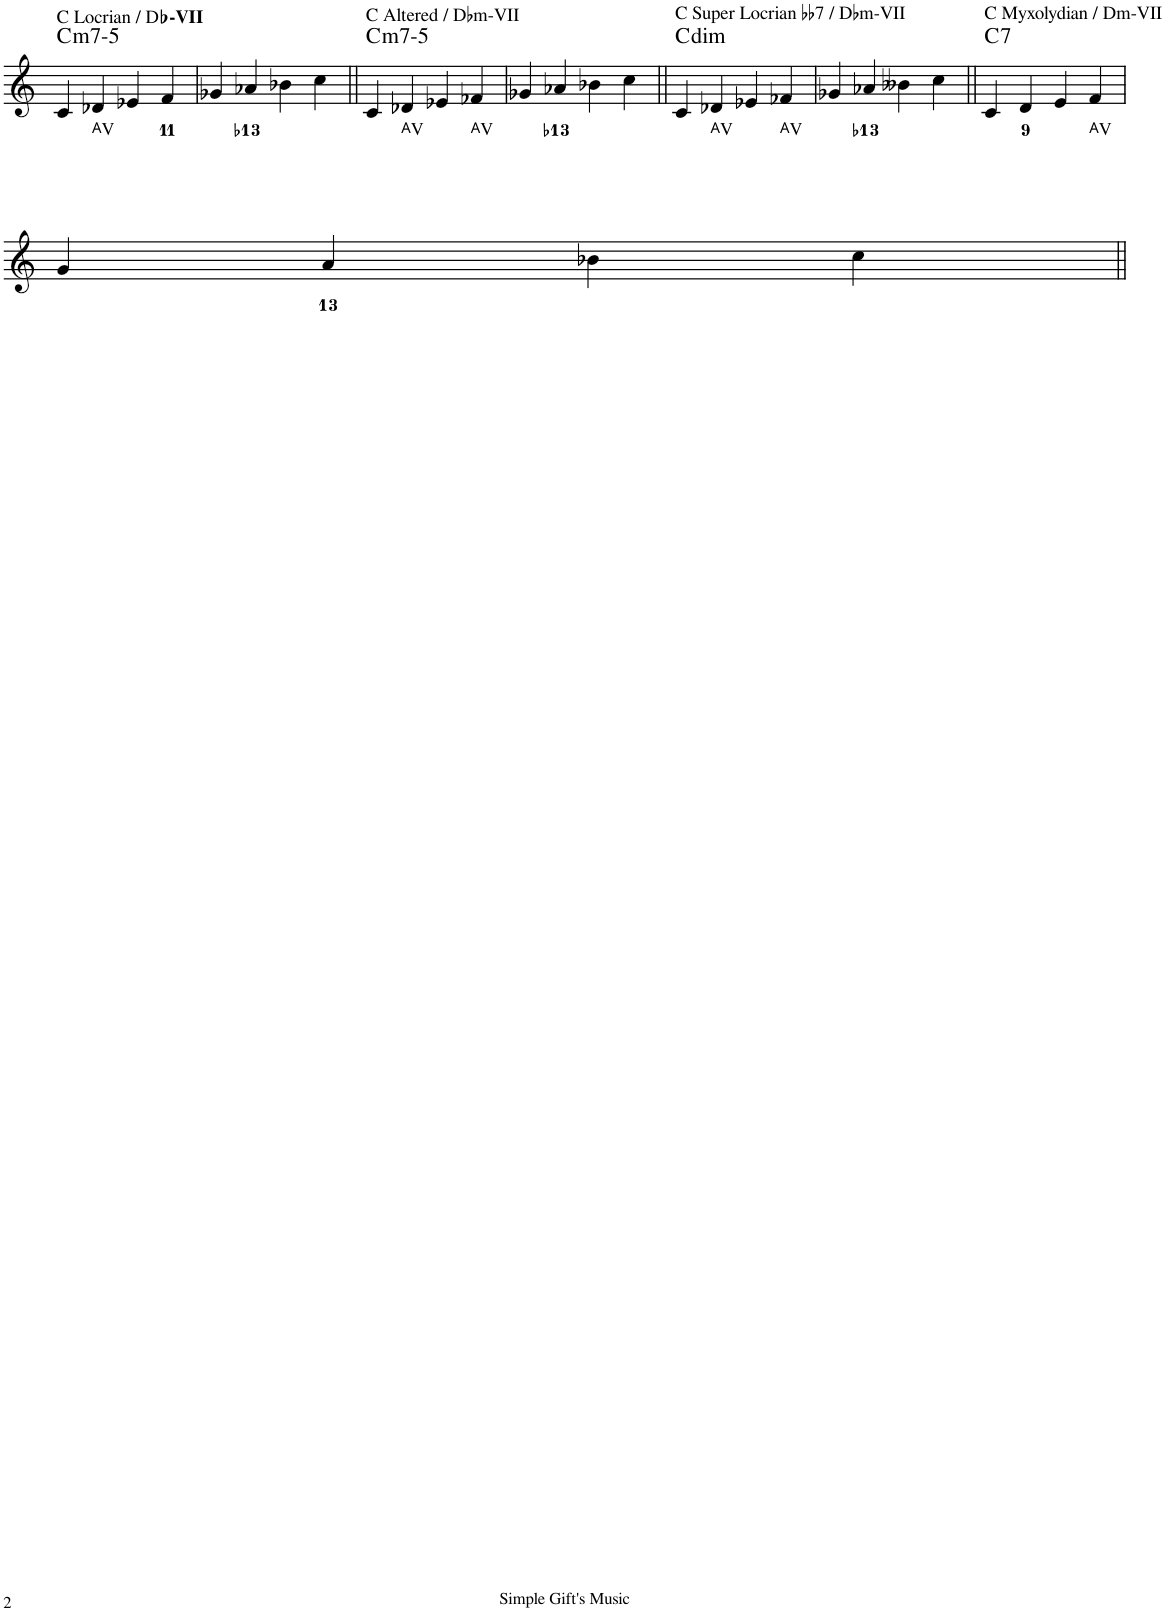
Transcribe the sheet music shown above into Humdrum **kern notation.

**kern	**harte
*part1	*part1
*staff1	*
*I"Piano	*
*I'Pno.	*
!!LO:PB:g=z
*clefG2	*
*k[]	*
=49	=49
!LO:TX:a:t=C Locrian / D	!
!LO:TX:a:B:t=♭-VII	!LO:H:kt=m7-5
4c/	C:hdim7
4d-X/	.
4e-X/	.
4f/	.
=50	=50
4g-X/	.
4a-X/	.
4b-X\	.
4cc\	.
=51||	=51||
!LO:TX:a:t=C Altered / D♭m-VII	!LO:H:kt=m7-5
4c/	C:hdim7
4d-X/	.
4e-X/	.
4f-X/	.
=52	=52
4g-X/	.
4a-X/	.
4b-X\	.
4cc\	.
=53||	=53||
!LO:TX:a:t=C Super Locrian ♭♭7 / D♭m-VII	!LO:H:kt=dim
4c/	C:dim
4d-X/	.
4e-X/	.
4f-X/	.
=54	=54
4g-X/	.
4a-X/	.
4b--X\	.
4cc\	.
=55||	=55||
!LO:TX:a:t=C Myxolydian / Dm-VII	!LO:H:kt=7
4c/	C:7
4d/	.
4e/	.
4f/	.
!!LO:LB:g=z
=56	=56
4g/	.
4a/	.
4b-X\	.
4cc\	.
=||	=||
*-	*-
